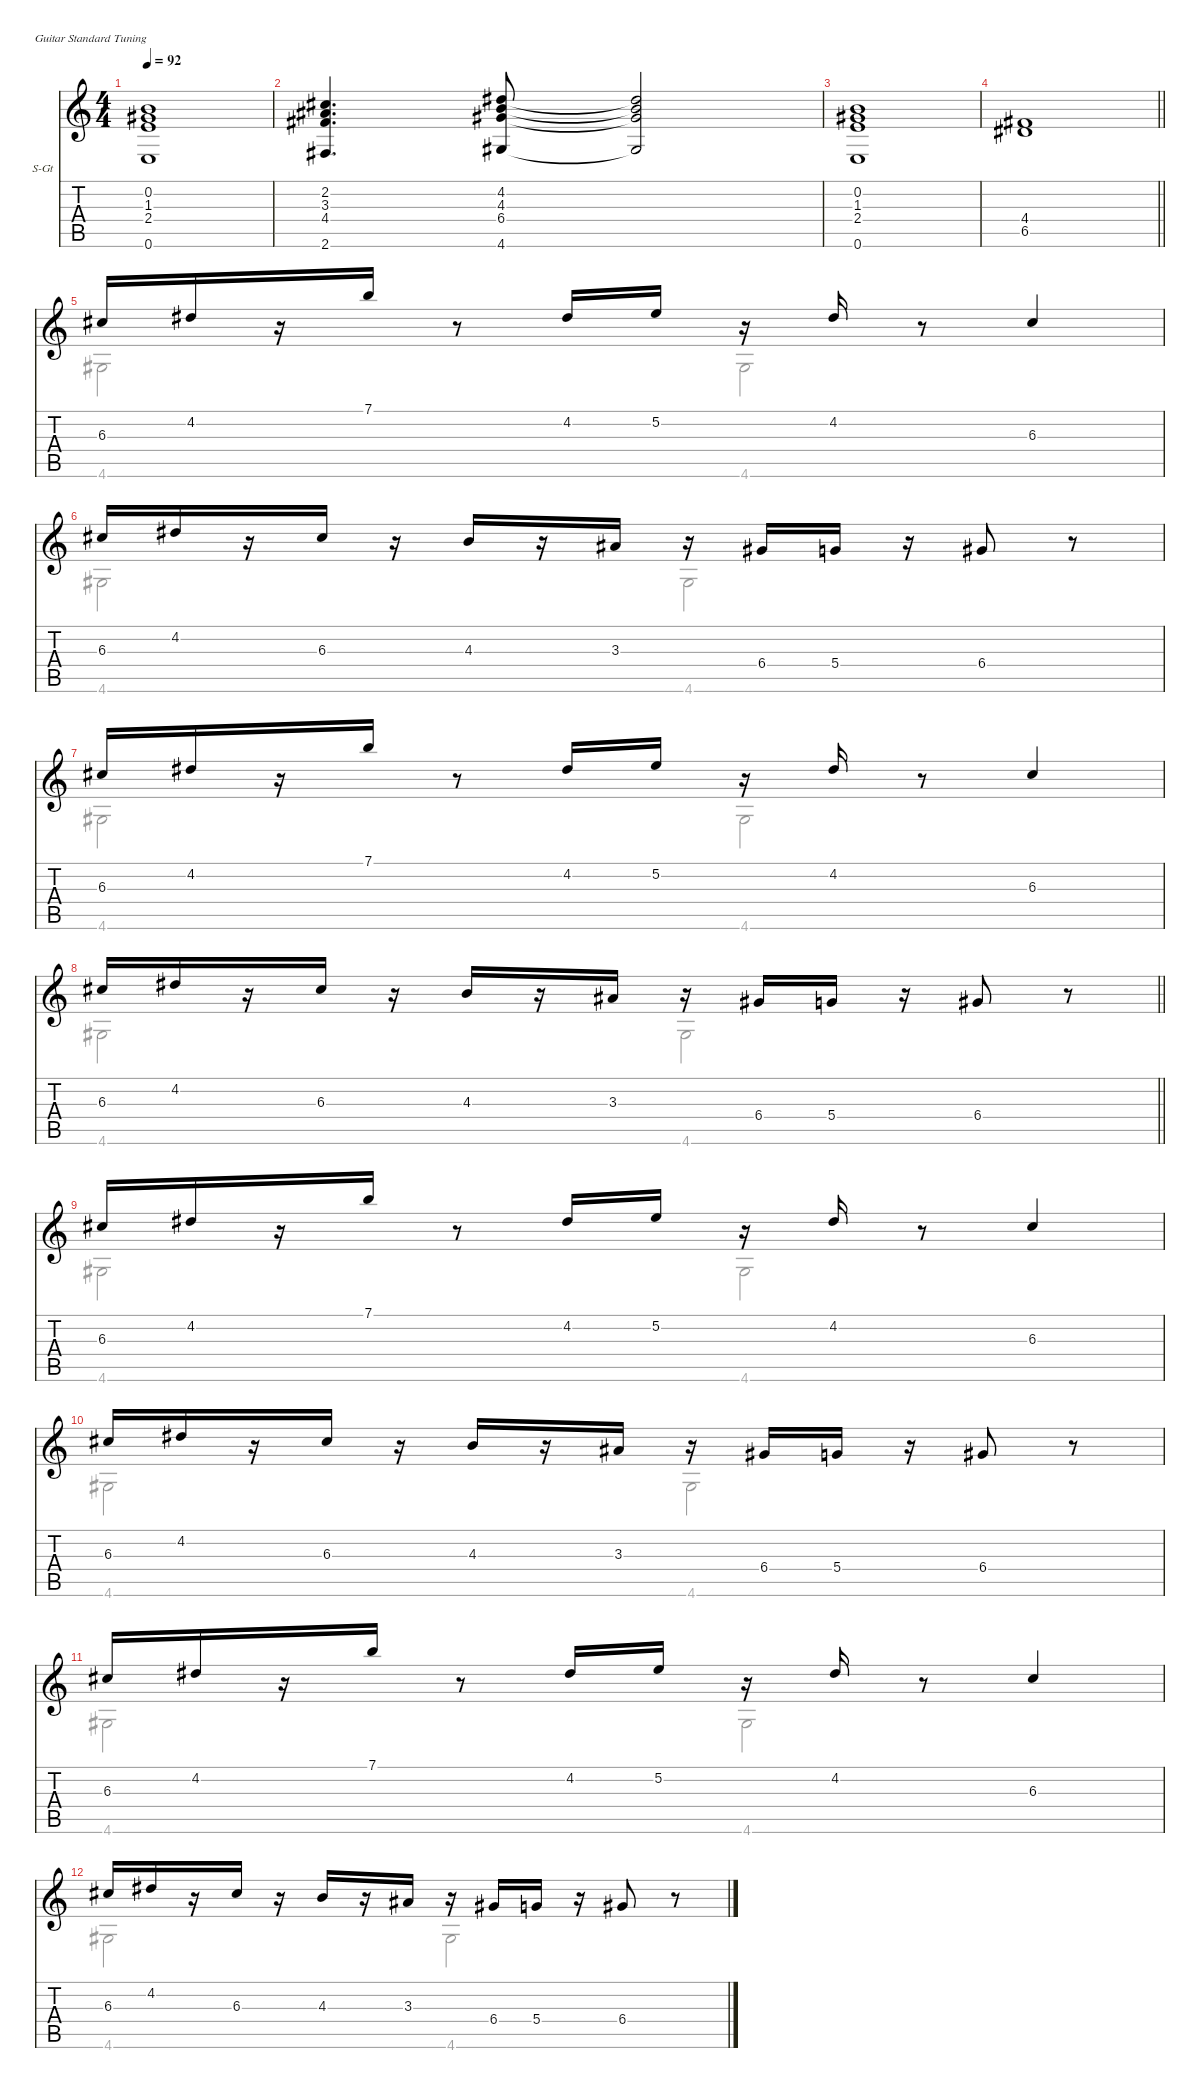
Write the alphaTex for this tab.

\hideDynamics
\bracketExtendMode nobrackets
\firstSystemTrackNameOrientation horizontal
\otherSystemsTrackNameOrientation horizontal
\track ("Piano" "S-Gt") {instrument acousticgrandpiano}
\staff {score tabs}
\tuning (E4 B3 G3 D3 A2 E2)
\displaytranspose 12
\voice
\ts (4 4)
\tempo 92
\clef g2
\ks aminor
(0.2 1.3{acc #} 2.4 0.6).1{dy f} |
(2.2{acc #} 3.3{acc #} 4.4{acc #} 2.6{acc #}).4{d} (4.2{acc #} 4.3 6.4{acc #} 4.6{acc #}).8 (4.2{t acc #} 4.3{t} 6.4{t acc #} 4.6{t acc #}).2 |
(0.2 1.3{acc #} 2.4 0.6).1 |
\barLineRight lightlight
(4.4{acc #} 6.5{acc #}).1 |
6.3{acc #}.16 4.2{acc #}.16 r.16 7.1.16 r.8 4.2{acc #}.16 5.2.16 r.16 4.2{acc #}.16 r.8 6.3{acc #}.4 |
6.3{acc #}.16 4.2{acc #}.16 r.16 6.3{acc #}.16 r.16 4.3.16 r.16 3.3{acc #}.16 r.16 6.4{acc #}.16 5.4.16 r.16 6.4{acc #}.8 r.8 |
6.3{acc #}.16 4.2{acc #}.16 r.16 7.1.16 r.8 4.2{acc #}.16 5.2.16 r.16 4.2{acc #}.16 r.8 6.3{acc #}.4 |
\barLineRight lightlight
6.3{acc #}.16 4.2{acc #}.16 r.16 6.3{acc #}.16 r.16 4.3.16 r.16 3.3{acc #}.16 r.16 6.4{acc #}.16 5.4.16 r.16 6.4{acc #}.8 r.8 |
6.3{acc #}.16 4.2{acc #}.16 r.16 7.1.16 r.8 4.2{acc #}.16 5.2.16 r.16 4.2{acc #}.16 r.8 6.3{acc #}.4 |
6.3{acc #}.16 4.2{acc #}.16 r.16 6.3{acc #}.16 r.16 4.3.16 r.16 3.3{acc #}.16 r.16 6.4{acc #}.16 5.4.16 r.16 6.4{acc #}.8 r.8 |
6.3{acc #}.16 4.2{acc #}.16 r.16 7.1.16 r.8 4.2{acc #}.16 5.2.16 r.16 4.2{acc #}.16 r.8 6.3{acc #}.4 |
6.3{acc #}.16 4.2{acc #}.16 r.16 6.3{acc #}.16 r.16 4.3.16 r.16 3.3{acc #}.16 r.16 6.4{acc #}.16 5.4.16 r.16 6.4{acc #}.8 r.8
\voice
\clef g2
\ottava regular
\simile none
\ks aminor
|
|
|
\barLineRight lightlight
|
4.6{acc #}.2 4.6{acc #}.2 |
4.6{acc #}.2 4.6{acc #}.2 |
4.6{acc #}.2 4.6{acc #}.2 |
\barLineRight lightlight
4.6{acc #}.2 4.6{acc #}.2 |
4.6{acc #}.2 4.6{acc #}.2 |
4.6{acc #}.2 4.6{acc #}.2 |
4.6{acc #}.2 4.6{acc #}.2 |
4.6{acc #}.2 4.6{acc #}.2
